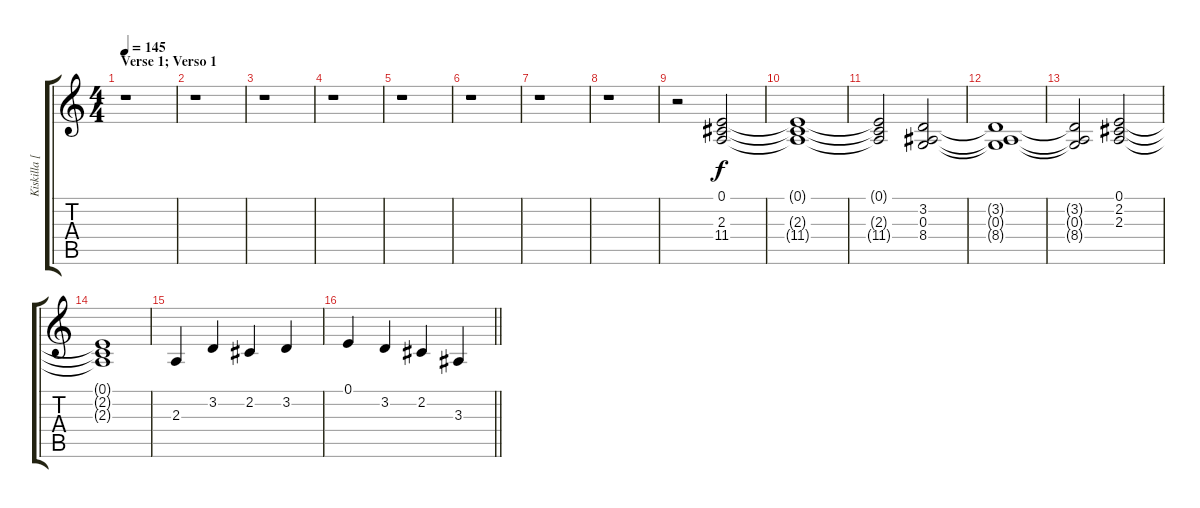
\track ("Kiskilla [Teclado]" "Kiskilla [") {instrument churchorgan}
\staff {score tabs}
\tuning (E4 B3 G3 D3 A2 E2) {hide}
\ts (4 4)
\section ("" "Verse 1; Verso 1")
\tempo 145
\clef g2
\ks c
r.1{dy f} |
r.1 |
r.1 |
r.1 |
r.1 |
r.1 |
r.1 |
r.1 |
r.2{instrument churchorgan} (0.1 2.3 11.4).2 |
(0.1{t} 2.3{t} 11.4{t}).1 |
(0.1{t} 2.3{t} 11.4{t}).2 (3.2 0.3 8.4).2 |
(3.2{t} 0.3{t} 8.4{t}).1 |
(3.2{t} 0.3{t} 8.4{t}).2 (0.1 2.2 2.3).2 |
(0.1{t} 2.2{t} 2.3{t}).1 |
2.3.4 3.2.4 2.2.4 3.2.4 |
\barLineRight lightlight
0.1.4 3.2.4 2.2.4 3.3.4
